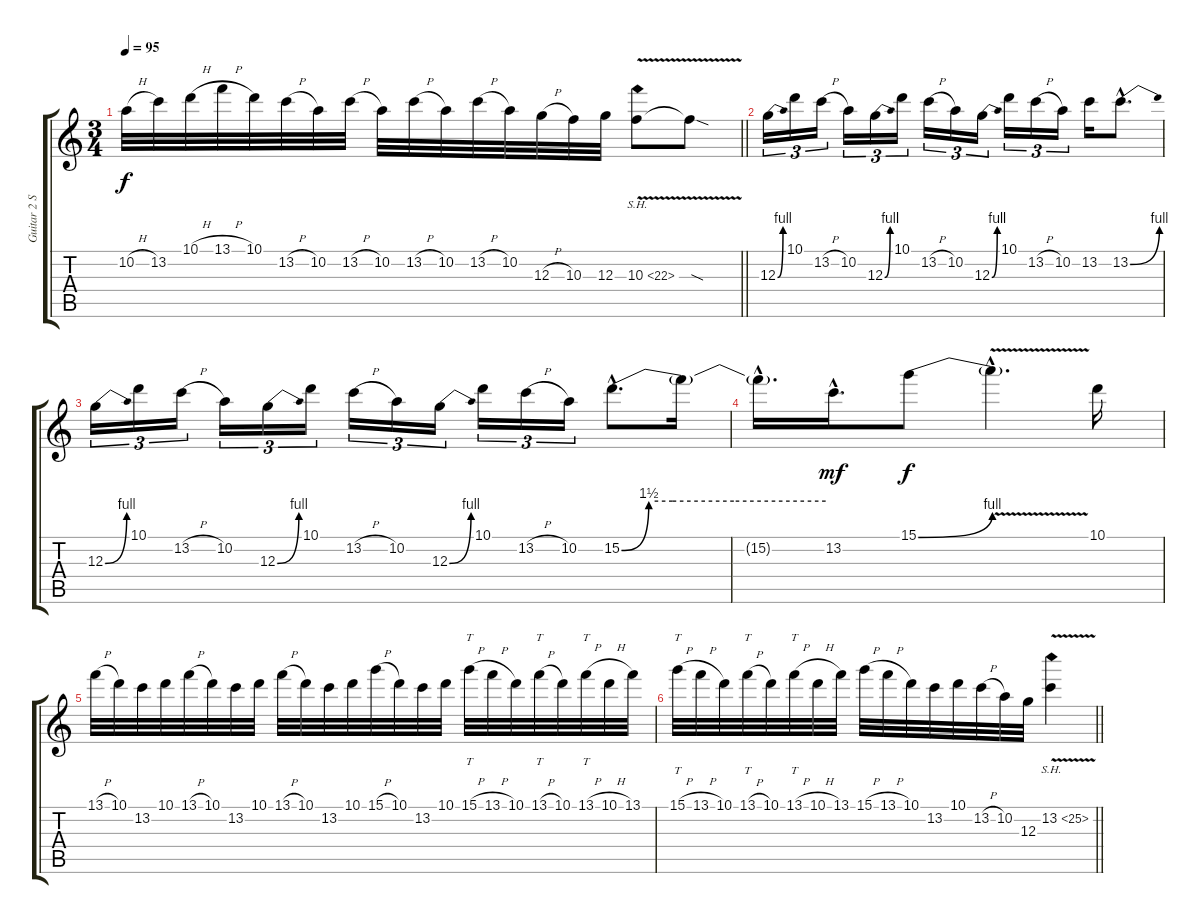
\track ("Guitar 2 Solo" "Guitar 2 S") {instrument distortionguitar}
\staff {score tabs}
\tuning (E4 B3 G3 D3 A2 E2) {hide}
\ts (3 4)
\tempo 95
\clef g2
\barLineRight lightlight
\ks c
10.2{h}.32{dy f} 13.2.32 10.1{h}.32 13.1{h}.32 10.1.32 13.2{h}.32 10.2.32 13.2{h}.32 10.2.32 13.2{h}.32 10.2.32 13.2{h}.32 10.2.32 12.3{h}.32 10.3.32 12.3.32 10.3{sh 12 v}.8 10.3{sod t}.8 |
12.3{be (bend 0 0 60 4)}.16{tu (3 2)} 10.1.16{tu (3 2)} 13.2{h}.16{tu (3 2)} 10.2.16{tu (3 2)} 12.3{be (bend 0 0 60 4)}.16{tu (3 2)} 10.1.16{tu (3 2)} 13.2{h}.16{tu (3 2)} 10.2.16{tu (3 2)} 12.3{be (bend 0 0 60 4)}.16{tu (3 2)} 10.1.16{tu (3 2)} 13.2{h}.16{tu (3 2)} 10.2.16{tu (3 2)} 13.2.16 13.2{be (bend 0 0 60 4) hac}.8{d} |
12.3{be (bend 0 0 60 4)}.16{tu (3 2)} 10.1.16{tu (3 2)} 13.2{h}.16{tu (3 2)} 10.2.16{tu (3 2)} 12.3{be (bend 0 0 60 4)}.16{tu (3 2)} 10.1.16{tu (3 2)} 13.2{h}.16{tu (3 2)} 10.2.16{tu (3 2)} 12.3{be (bend 0 0 60 4)}.16{tu (3 2)} 10.1.16{tu (3 2)} 13.2{h}.16{tu (3 2)} 10.2.16{tu (3 2)} 15.2{be (custom 0 0 8 6 15 6 33 6 60 6) hac}.8{d} 15.2{t}.16 |
15.2{hac t}.16{d} 13.2{hac}.16{d dy mf} 15.1{be (bend 0 0 60 4)}.8{dy f} 15.1{v hac t}.4{d} 10.1.16 |
13.1{h}.32 10.1.32 13.2.32 10.1.32 13.1{h}.32 10.1.32 13.2.32 10.1.32 13.1{h}.32 10.1.32 13.2.32 10.1.32 15.1{h}.32 10.1.32 13.2.32 10.1.32 15.1{h}.32{tt} 13.1{h}.32 10.1.32 13.1{h}.32{tt} 10.1.32 13.1{h}.32{tt} 10.1{h}.32 13.1.32 |
\barLineRight lightlight
15.1{h}.32{tt} 13.1{h}.32 10.1.32 13.1{h}.32{tt} 10.1.32 13.1{h}.32{tt} 10.1{h}.32 13.1.32 15.1{h}.32 13.1{h}.32 10.1.32 13.2.32 10.1.32 13.2{h}.32 10.2.32 12.3.32 13.2{sh 12 v}.4
